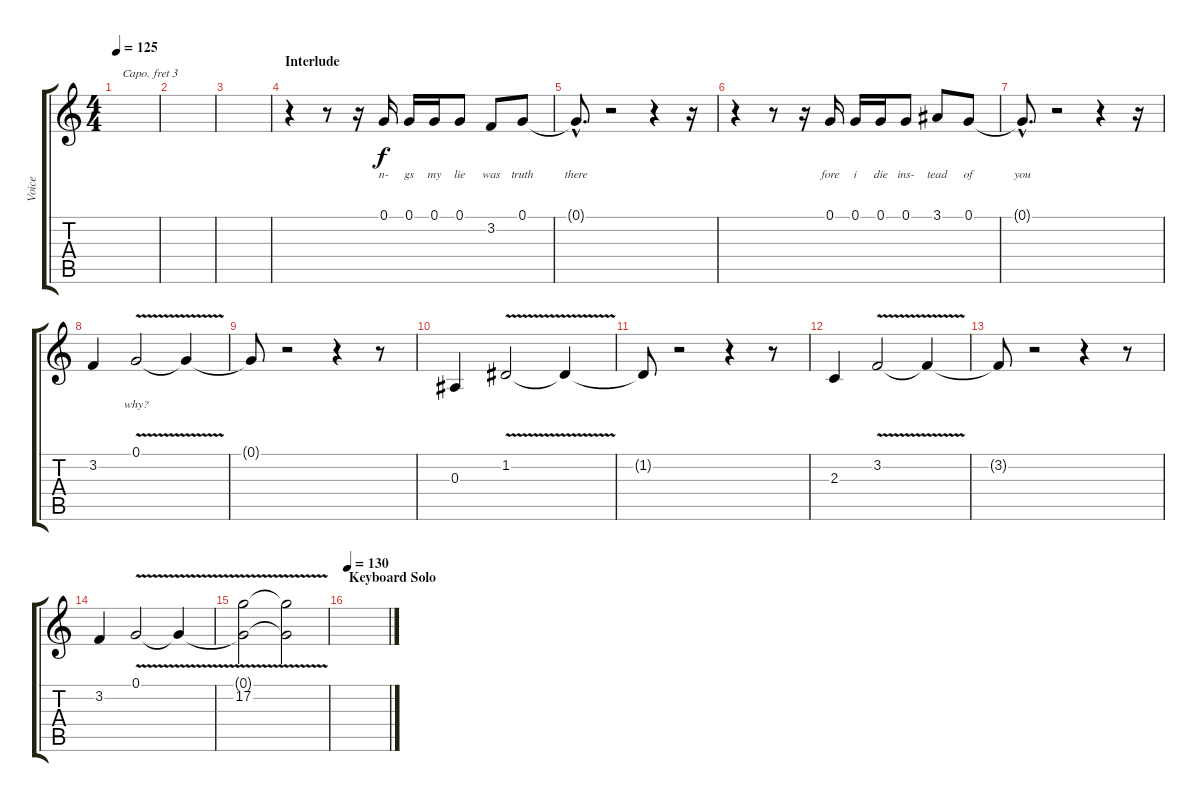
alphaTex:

\track ("Voice" "Voice") {instrument flute}
\staff {score tabs}
\capo 3
\tuning (E4 B3 G3 D3 A2 E2) {hide}
\ts (4 4)
\tempo 125
\clef g2
\ks c
|
|
|
\section ("" "Interlude")
r.4 r.8 r.16 0.1.16{lyrics (0 "n-") lyrics (1 "") lyrics (2 "") lyrics (3 "") lyrics (4 "")} 0.1.16{lyrics (0 "gs") lyrics (1 "") lyrics (2 "") lyrics (3 "") lyrics (4 "")} 0.1.16{lyrics (0 "my") lyrics (1 "") lyrics (2 "") lyrics (3 "") lyrics (4 "")} 0.1.8{lyrics (0 "lie") lyrics (1 "") lyrics (2 "") lyrics (3 "") lyrics (4 "")} 3.2.8{lyrics (0 "was") lyrics (1 "") lyrics (2 "") lyrics (3 "") lyrics (4 "")} 0.1.8{lyrics (0 "truth") lyrics (1 "") lyrics (2 "") lyrics (3 "") lyrics (4 "")} |
0.1{hac t}.8{d lyrics (0 "there") lyrics (1 "") lyrics (2 "") lyrics (3 "") lyrics (4 "")} r.2 r.4 r.16 |
r.4 r.8 r.16 0.1.16{lyrics (0 "fore") lyrics (1 "") lyrics (2 "") lyrics (3 "") lyrics (4 "")} 0.1.16{lyrics (0 "i") lyrics (1 "") lyrics (2 "") lyrics (3 "") lyrics (4 "")} 0.1.16{lyrics (0 "die") lyrics (1 "") lyrics (2 "") lyrics (3 "") lyrics (4 "")} 0.1.8{lyrics (0 "ins-") lyrics (1 "") lyrics (2 "") lyrics (3 "") lyrics (4 "")} 3.1.8{lyrics (0 "tead") lyrics (1 "") lyrics (2 "") lyrics (3 "") lyrics (4 "")} 0.1.8{lyrics (0 "of") lyrics (1 "") lyrics (2 "") lyrics (3 "") lyrics (4 "")} |
0.1{hac t}.8{d lyrics (0 "you") lyrics (1 "") lyrics (2 "") lyrics (3 "") lyrics (4 "")} r.2 r.4 r.16 |
3.2.4{lyrics (0 "") lyrics (1 "") lyrics (2 "") lyrics (3 "") lyrics (4 "")} 0.1{v}.2{lyrics (0 "why?") lyrics (1 "") lyrics (2 "") lyrics (3 "") lyrics (4 "")} 0.1{t}.4 |
0.1{t}.8 r.2 r.4 r.8 |
0.3.4 1.2{v}.2 1.2{t}.4 |
1.2{t}.8 r.2 r.4 r.8 |
2.3.4 3.2{v}.2 3.2{t}.4 |
3.2{t}.8 r.2 r.4 r.8 |
3.2.4 0.1{v}.2 0.1{t}.4 |
(0.1{t} 17.2{v}).2 (0.1{t} 17.2{t}).2 |
\section ("" "Keyboard Solo")
\tempo 130
